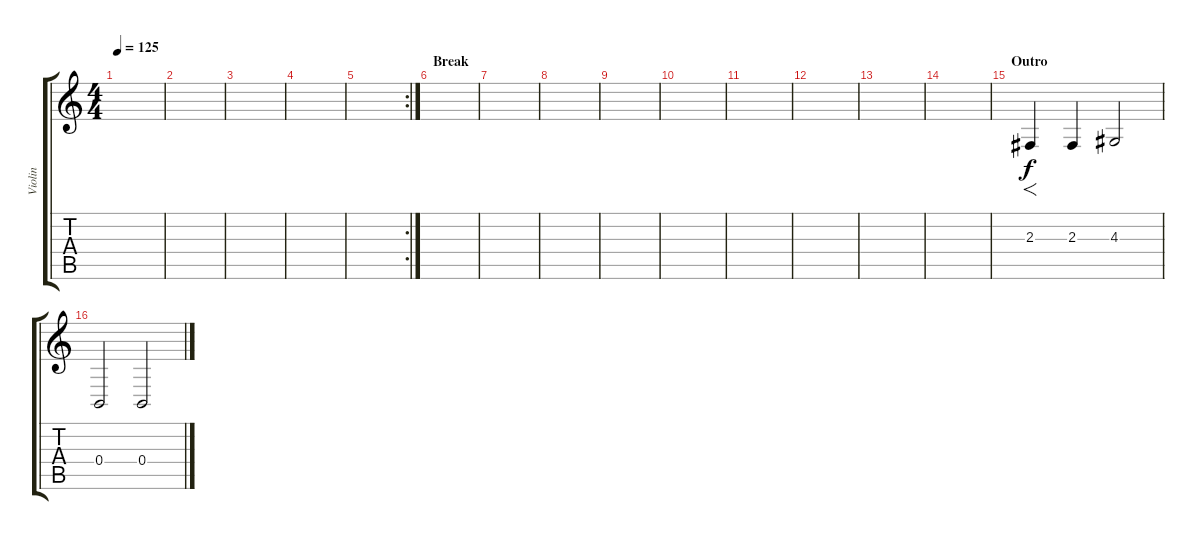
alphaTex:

\track ("Violin" "Violin") {instrument violin}
\staff {score tabs}
\tuning (Db4 Ab3 E3 B2 Gb2 B1) {hide}
\ts (4 4)
\tempo 125
\clef g2
\ks c
|
|
|
|
\rc 2
|
\section ("" "Break")
|
|
|
|
|
|
|
|
|
\section ("" "Outro")
2.3.4{f volume 6} 2.3.4 4.3.2 |
0.4.2 0.4.2
